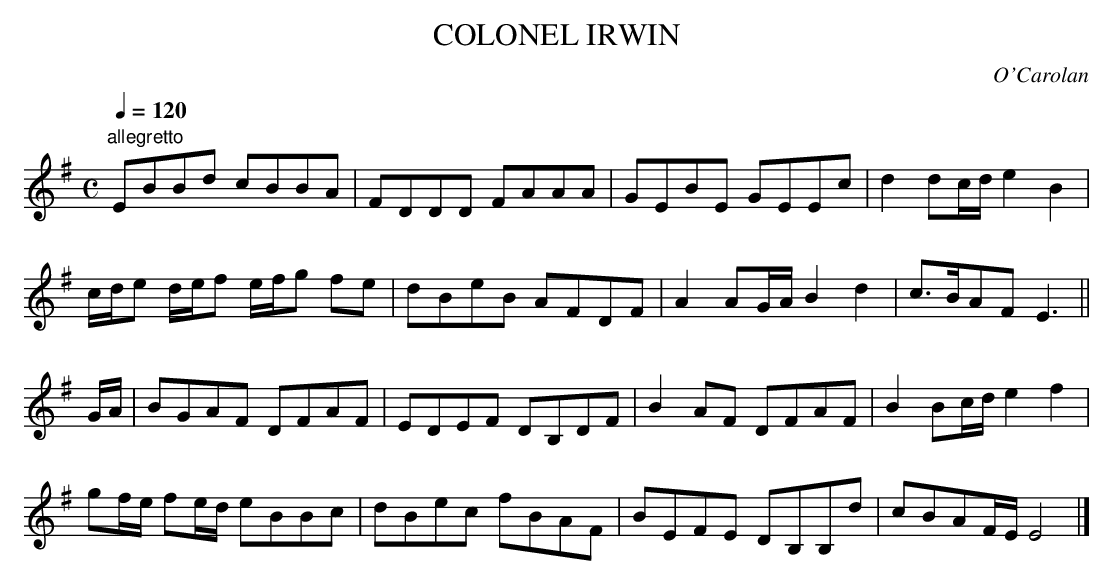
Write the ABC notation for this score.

X:1
T:COLONEL IRWIN
C:O'Carolan
Q:1/4=120
M:C
L:1/8
K:Em
"allegretto"
EBBd cBBA|FDDD FAAA|GEBE GEEc|d2dc/d/ e2B2|
c/d/e d/e/f e/f/g fe|dBeB AFDF|A2AG/A/ B2d2|c>BAF E3||
G/A/|BGAF DFAF|EDEF DB,DF|B2AF DFAF|B2Bc/d/ e2f2|
gf/e/ fe/d/ eBBc|dBec fBAF|BEFE DB,B,d|cBAF/E/ E4|]
